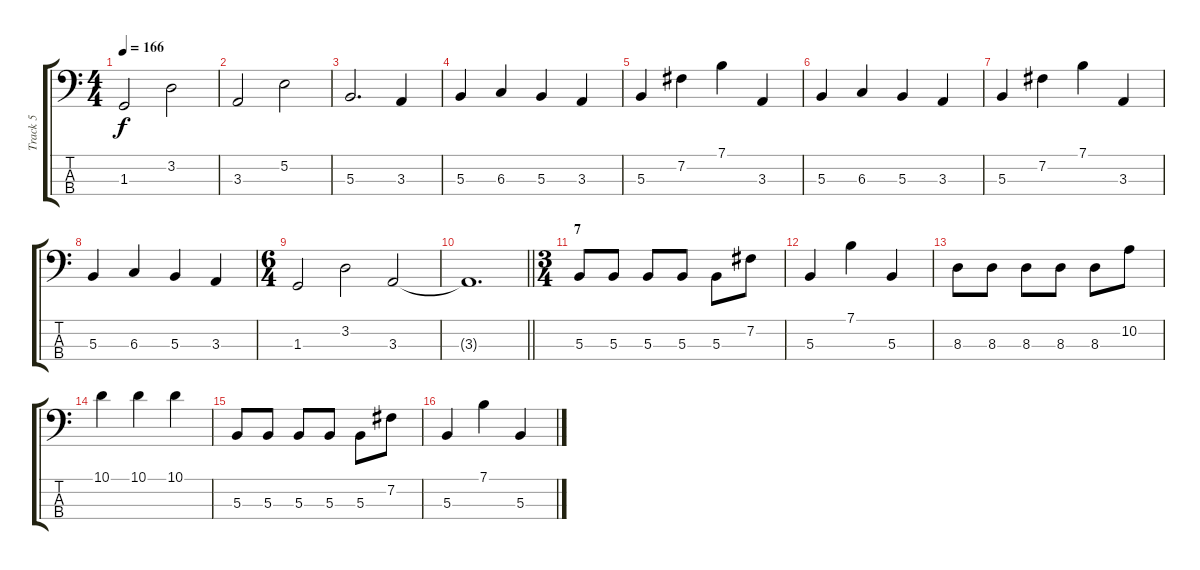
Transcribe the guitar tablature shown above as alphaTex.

\track ("Track 5" "Track 5") {instrument electricbasspick}
\staff {score tabs}
\tuning (E2 B1 Gb1 B0) {hide}
\ts (4 4)
\tempo 166
\clef f4
\ks c
1.3.2{dy f} 3.2.2 |
3.3.2 5.2.2 |
5.3.2{d} 3.3.4 |
5.3.4 6.3.4 5.3.4 3.3.4 |
5.3.4 7.2.4 7.1.4 3.3.4 |
5.3.4 6.3.4 5.3.4 3.3.4 |
5.3.4 7.2.4 7.1.4 3.3.4 |
5.3.4 6.3.4 5.3.4 3.3.4 |
\ts (6 4)
1.3.2 3.2.2 3.3.2 |
\barLineRight lightlight
3.3{t}.1{d} |
\ts (3 4)
\section ("" "7")
5.3.8 5.3.8 5.3.8 5.3.8 5.3.8 7.2.8 |
5.3.4 7.1.4 5.3.4 |
8.3.8 8.3.8 8.3.8 8.3.8 8.3.8 10.2.8 |
10.1.4 10.1.4 10.1.4 |
5.3.8 5.3.8 5.3.8 5.3.8 5.3.8 7.2.8 |
5.3.4 7.1.4 5.3.4
